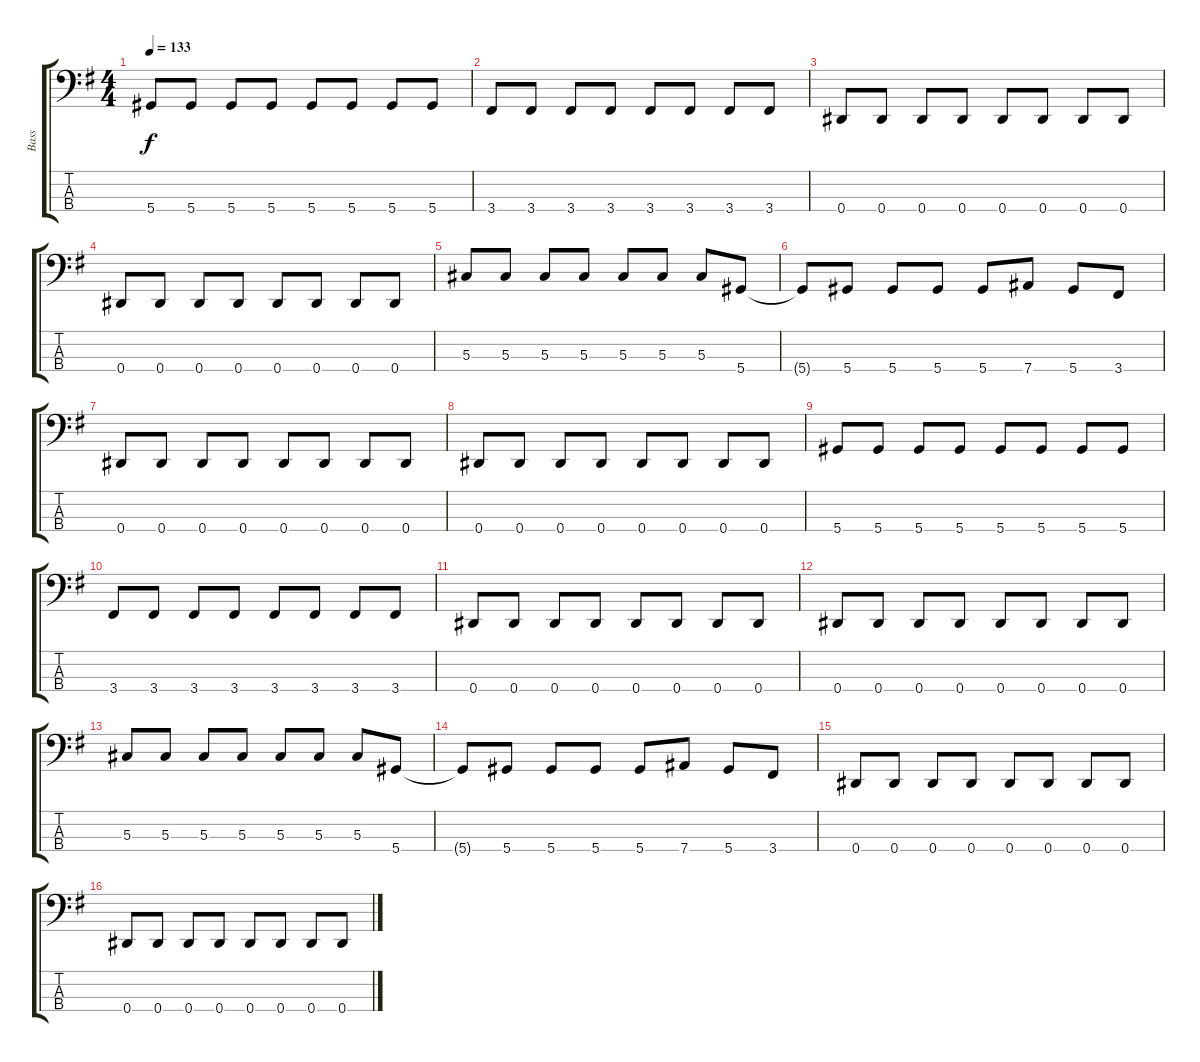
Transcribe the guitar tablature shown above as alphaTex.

\track ("Bass" "Bass") {instrument electricbassfinger}
\staff {score tabs}
\tuning (Gb2 Db2 Ab1 Eb1) {hide}
\ts (4 4)
\tempo 133
\clef f4
\ks g
5.4.8{dy f} 5.4.8 5.4.8 5.4.8 5.4.8 5.4.8 5.4.8 5.4.8 |
3.4.8 3.4.8 3.4.8 3.4.8 3.4.8 3.4.8 3.4.8 3.4.8 |
0.4.8 0.4.8 0.4.8 0.4.8 0.4.8 0.4.8 0.4.8 0.4.8 |
0.4.8 0.4.8 0.4.8 0.4.8 0.4.8 0.4.8 0.4.8 0.4.8 |
5.3.8 5.3.8 5.3.8 5.3.8 5.3.8 5.3.8 5.3.8 5.4.8 |
5.4{t}.8 5.4.8 5.4.8 5.4.8 5.4.8 7.4.8 5.4.8 3.4.8 |
0.4.8 0.4.8 0.4.8 0.4.8 0.4.8 0.4.8 0.4.8 0.4.8 |
0.4.8 0.4.8 0.4.8 0.4.8 0.4.8 0.4.8 0.4.8 0.4.8 |
5.4.8 5.4.8 5.4.8 5.4.8 5.4.8 5.4.8 5.4.8 5.4.8 |
3.4.8 3.4.8 3.4.8 3.4.8 3.4.8 3.4.8 3.4.8 3.4.8 |
0.4.8 0.4.8 0.4.8 0.4.8 0.4.8 0.4.8 0.4.8 0.4.8 |
0.4.8 0.4.8 0.4.8 0.4.8 0.4.8 0.4.8 0.4.8 0.4.8 |
5.3.8 5.3.8 5.3.8 5.3.8 5.3.8 5.3.8 5.3.8 5.4.8 |
5.4{t}.8 5.4.8 5.4.8 5.4.8 5.4.8 7.4.8 5.4.8 3.4.8 |
0.4.8 0.4.8 0.4.8 0.4.8 0.4.8 0.4.8 0.4.8 0.4.8 |
0.4.8 0.4.8 0.4.8 0.4.8 0.4.8 0.4.8 0.4.8 0.4.8
